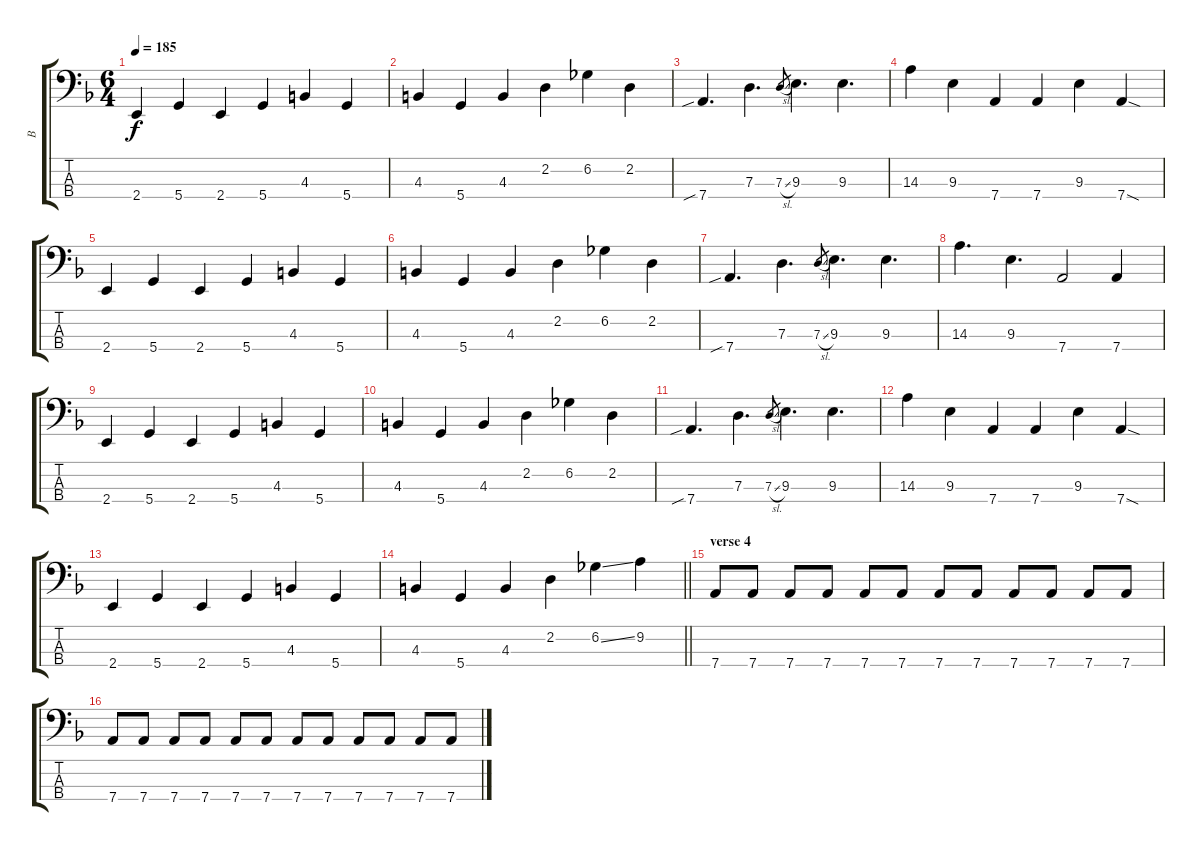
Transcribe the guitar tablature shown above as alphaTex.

\track ("B" "B") {instrument electricbassfinger}
\staff {score tabs}
\tuning (F2 C2 G1 D1) {hide}
\ts (6 4)
\tempo 185
\clef f4
\ks dminor
2.4.4{dy f} 5.4.4 2.4.4 5.4.4 4.3.4 5.4.4 |
4.3.4 5.4.4 4.3.4 2.2.4 6.2.4 2.2.4 |
7.4{sib}.4{d} 7.3.4{d} 7.3{sl}.8{gr} 9.3.4{d} 9.3.4{d} |
14.3.4 9.3.4 7.4.4 7.4.4 9.3.4 7.4{sod}.4 |
2.4.4 5.4.4 2.4.4 5.4.4 4.3.4 5.4.4 |
4.3.4 5.4.4 4.3.4 2.2.4 6.2.4 2.2.4 |
7.4{sib}.4{d} 7.3.4{d} 7.3{sl}.8{gr} 9.3.4{d} 9.3.4{d} |
14.3.4{d} 9.3.4{d} 7.4.2 7.4.4 |
2.4.4 5.4.4 2.4.4 5.4.4 4.3.4 5.4.4 |
4.3.4 5.4.4 4.3.4 2.2.4 6.2.4 2.2.4 |
7.4{sib}.4{d} 7.3.4{d} 7.3{sl}.8{gr} 9.3.4{d} 9.3.4{d} |
14.3.4 9.3.4 7.4.4 7.4.4 9.3.4 7.4{sod}.4 |
2.4.4 5.4.4 2.4.4 5.4.4 4.3.4 5.4.4 |
\barLineRight lightlight
4.3.4 5.4.4 4.3.4 2.2.4 6.2{ss}.4 9.2.4 |
\section ("" "verse 4")
7.4.8 7.4.8 7.4.8 7.4.8 7.4.8 7.4.8 7.4.8 7.4.8 7.4.8 7.4.8 7.4.8 7.4.8 |
7.4.8 7.4.8 7.4.8 7.4.8 7.4.8 7.4.8 7.4.8 7.4.8 7.4.8 7.4.8 7.4.8 7.4.8
